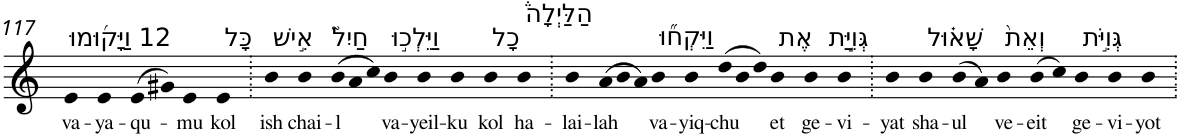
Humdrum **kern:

**kern	**text
*part1	*part1
*staff1	*staff1
*I"Piano	*
*I'Pno	*
!!LO:PB:g=z
*clefG2	*
*k[]	*
=117	=117
!LO:TX:a:t=12 וַיָּק֜וּמוּ	!
!	!LO:LY:b
4e	va-
!	!LO:LY:b
4e	-ya-
!	!LO:LY:b
(>8e	-qu-
8g#X)	.
!	!LO:LY:b
4e	-mu
!LO:TX:a:t=כָּל	!
!	!LO:LY:b
4e	kol
=118.	=118.
!LO:TX:a:t=אִ֣ישׁ	!
!	!LO:LY:b
4b	ish
!LO:TX:a:t=חַיִל֮	!
!	!LO:LY:b
4b	chai-
*Xtuplet	*
!	!LO:LY:b
(>12b	-l
12a	.
12cc)	.
!LO:TX:a:t=וַיֵּלְכ֣וּ	!
!	!LO:LY:b
4b	va-
!	!LO:LY:b
4b	-yeil-
!	!LO:LY:b
4b	-ku
!LO:TX:a:t=כָל	!
!	!LO:LY:b
4b	kol
!LO:TX:a:t=הַלַּיְלָה֒	!
!	!LO:LY:b
4b	ha-
=119.	=119.
!	!LO:LY:b
4b	-lai-
!	!LO:LY:b
(>12a	-lah
12b	.
12a)	.
!LO:TX:a:t=וַיִּקְח֞וּ	!
!	!LO:LY:b
4b	va-
!	!LO:LY:b
4b	-yiq-
!	!LO:LY:b
(>12dd	-chu
12b	.
12dd)	.
!LO:TX:a:t=אֶת	!
!	!LO:LY:b
4b	et
!LO:TX:a:t=גְּוִיַּ֣ת	!
!	!LO:LY:b
4b	ge-
!	!LO:LY:b
4b	-vi-
=120.	=120.
!	!LO:LY:b
4b	-yat
!LO:TX:a:t=שָׁא֗וּל	!
!	!LO:LY:b
4b	sha-
!	!LO:LY:b
(>8b	-ul
8a)	.
!LO:TX:a:t=וְאֵת֙	!
!	!LO:LY:b
4b	ve-
!	!LO:LY:b
(>8b	-eit
8cc)	.
!LO:TX:a:t=גְּוִיֹּ֣ת	!
!	!LO:LY:b
4b	ge-
!	!LO:LY:b
4b	-vi-
!	!LO:LY:b
4b	-yot
=.	=.
*-	*-
